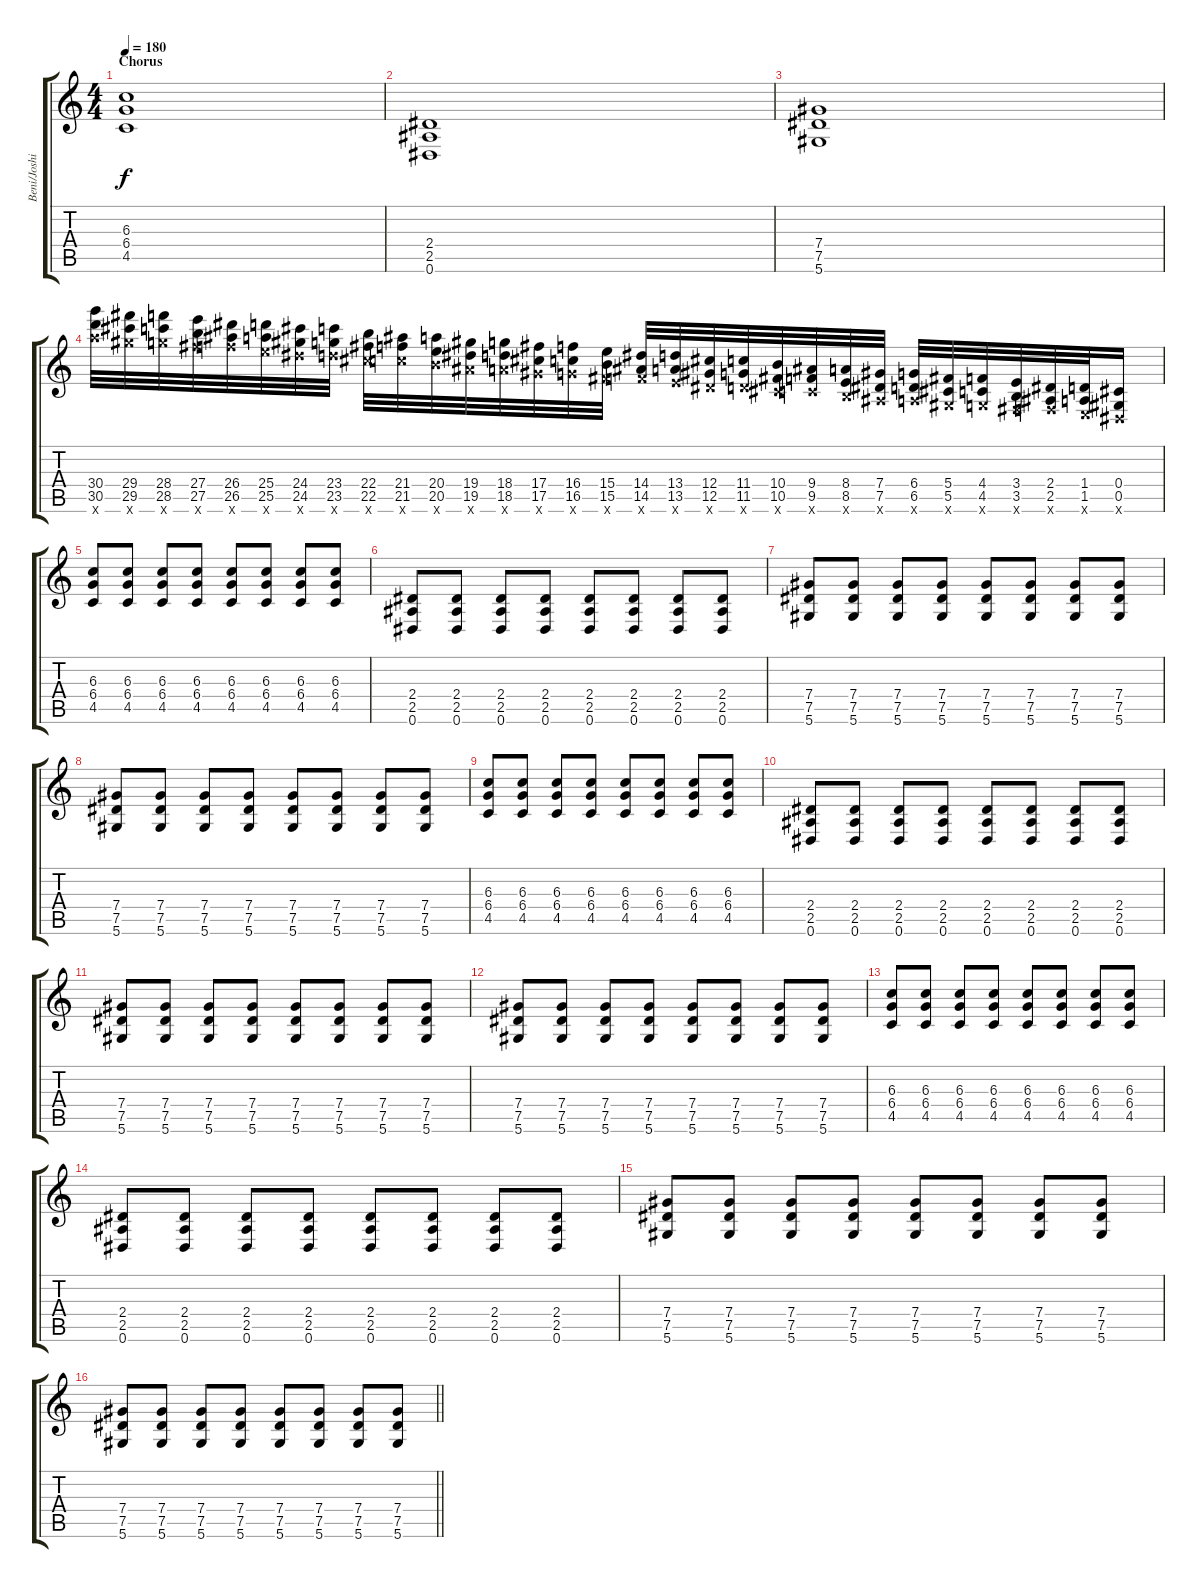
\track ("Beni/Joshi, Gitarre" "Beni/Joshi") {instrument distortionguitar}
\staff {score tabs}
\tuning (Eb4 Bb3 Gb3 Db3 Ab2 Eb2) {hide}
\ts (4 4)
\section ("" "Chorus")
\tempo 180
\clef g2
\ks c
(6.3 6.4 4.5).1{dy f} |
(2.4 2.5 0.6).1 |
(7.4 7.5 5.6).1 |
(30.4 30.5 30.6{x}).32 (29.4 29.5 29.6{x}).32 (28.4 28.5 28.6{x}).32 (27.4 27.5 27.6{x}).32 (26.4 26.5 26.6{x}).32 (25.4 25.5 25.6{x}).32 (24.4 24.5 24.6{x}).32 (23.4 23.5 23.6{x}).32 (22.4 22.5 22.6{x}).32 (21.4 21.5 21.6{x}).32 (20.4 20.5 20.6{x}).32 (19.4 19.5 19.6{x}).32 (18.4 18.5 18.6{x}).32 (17.4 17.5 17.6{x}).32 (16.4 16.5 16.6{x}).32 (15.4 15.5 15.6{x}).32 (14.4 14.5 14.6{x}).32 (13.4 13.5 13.6{x}).32 (12.4 12.5 12.6{x}).32 (11.4 11.5 11.6{x}).32 (10.4 10.5 10.6{x}).32 (9.4 9.5 9.6{x}).32 (8.4 8.5 8.6{x}).32 (7.4 7.5 7.6{x}).32 (6.4 6.5 6.6{x}).32 (5.4 5.5 5.6{x}).32 (4.4 4.5 4.6{x}).32 (3.4 3.5 3.6{x}).32 (2.4 2.5 2.6{x}).32 (1.4 1.5 1.6{x}).32 (0.4 0.5 0.6{x}).16 |
(6.3 6.4 4.5).8 (6.3 6.4 4.5).8 (6.3 6.4 4.5).8 (6.3 6.4 4.5).8 (6.3 6.4 4.5).8 (6.3 6.4 4.5).8 (6.3 6.4 4.5).8 (6.3 6.4 4.5).8 |
(2.4 2.5 0.6).8 (2.4 2.5 0.6).8 (2.4 2.5 0.6).8 (2.4 2.5 0.6).8 (2.4 2.5 0.6).8 (2.4 2.5 0.6).8 (2.4 2.5 0.6).8 (2.4 2.5 0.6).8 |
(7.4 7.5 5.6).8 (7.4 7.5 5.6).8 (7.4 7.5 5.6).8 (7.4 7.5 5.6).8 (7.4 7.5 5.6).8 (7.4 7.5 5.6).8 (7.4 7.5 5.6).8 (7.4 7.5 5.6).8 |
(7.4 7.5 5.6).8 (7.4 7.5 5.6).8 (7.4 7.5 5.6).8 (7.4 7.5 5.6).8 (7.4 7.5 5.6).8 (7.4 7.5 5.6).8 (7.4 7.5 5.6).8 (7.4 7.5 5.6).8 |
(6.3 6.4 4.5).8 (6.3 6.4 4.5).8 (6.3 6.4 4.5).8 (6.3 6.4 4.5).8 (6.3 6.4 4.5).8 (6.3 6.4 4.5).8 (6.3 6.4 4.5).8 (6.3 6.4 4.5).8 |
(2.4 2.5 0.6).8 (2.4 2.5 0.6).8 (2.4 2.5 0.6).8 (2.4 2.5 0.6).8 (2.4 2.5 0.6).8 (2.4 2.5 0.6).8 (2.4 2.5 0.6).8 (2.4 2.5 0.6).8 |
(7.4 7.5 5.6).8 (7.4 7.5 5.6).8 (7.4 7.5 5.6).8 (7.4 7.5 5.6).8 (7.4 7.5 5.6).8 (7.4 7.5 5.6).8 (7.4 7.5 5.6).8 (7.4 7.5 5.6).8 |
(7.4 7.5 5.6).8 (7.4 7.5 5.6).8 (7.4 7.5 5.6).8 (7.4 7.5 5.6).8 (7.4 7.5 5.6).8 (7.4 7.5 5.6).8 (7.4 7.5 5.6).8 (7.4 7.5 5.6).8 |
(6.3 6.4 4.5).8 (6.3 6.4 4.5).8 (6.3 6.4 4.5).8 (6.3 6.4 4.5).8 (6.3 6.4 4.5).8 (6.3 6.4 4.5).8 (6.3 6.4 4.5).8 (6.3 6.4 4.5).8 |
(2.4 2.5 0.6).8 (2.4 2.5 0.6).8 (2.4 2.5 0.6).8 (2.4 2.5 0.6).8 (2.4 2.5 0.6).8 (2.4 2.5 0.6).8 (2.4 2.5 0.6).8 (2.4 2.5 0.6).8 |
(7.4 7.5 5.6).8 (7.4 7.5 5.6).8 (7.4 7.5 5.6).8 (7.4 7.5 5.6).8 (7.4 7.5 5.6).8 (7.4 7.5 5.6).8 (7.4 7.5 5.6).8 (7.4 7.5 5.6).8 |
\barLineRight lightlight
(7.4 7.5 5.6).8 (7.4 7.5 5.6).8 (7.4 7.5 5.6).8 (7.4 7.5 5.6).8 (7.4 7.5 5.6).8 (7.4 7.5 5.6).8 (7.4 7.5 5.6).8 (7.4 7.5 5.6).8
